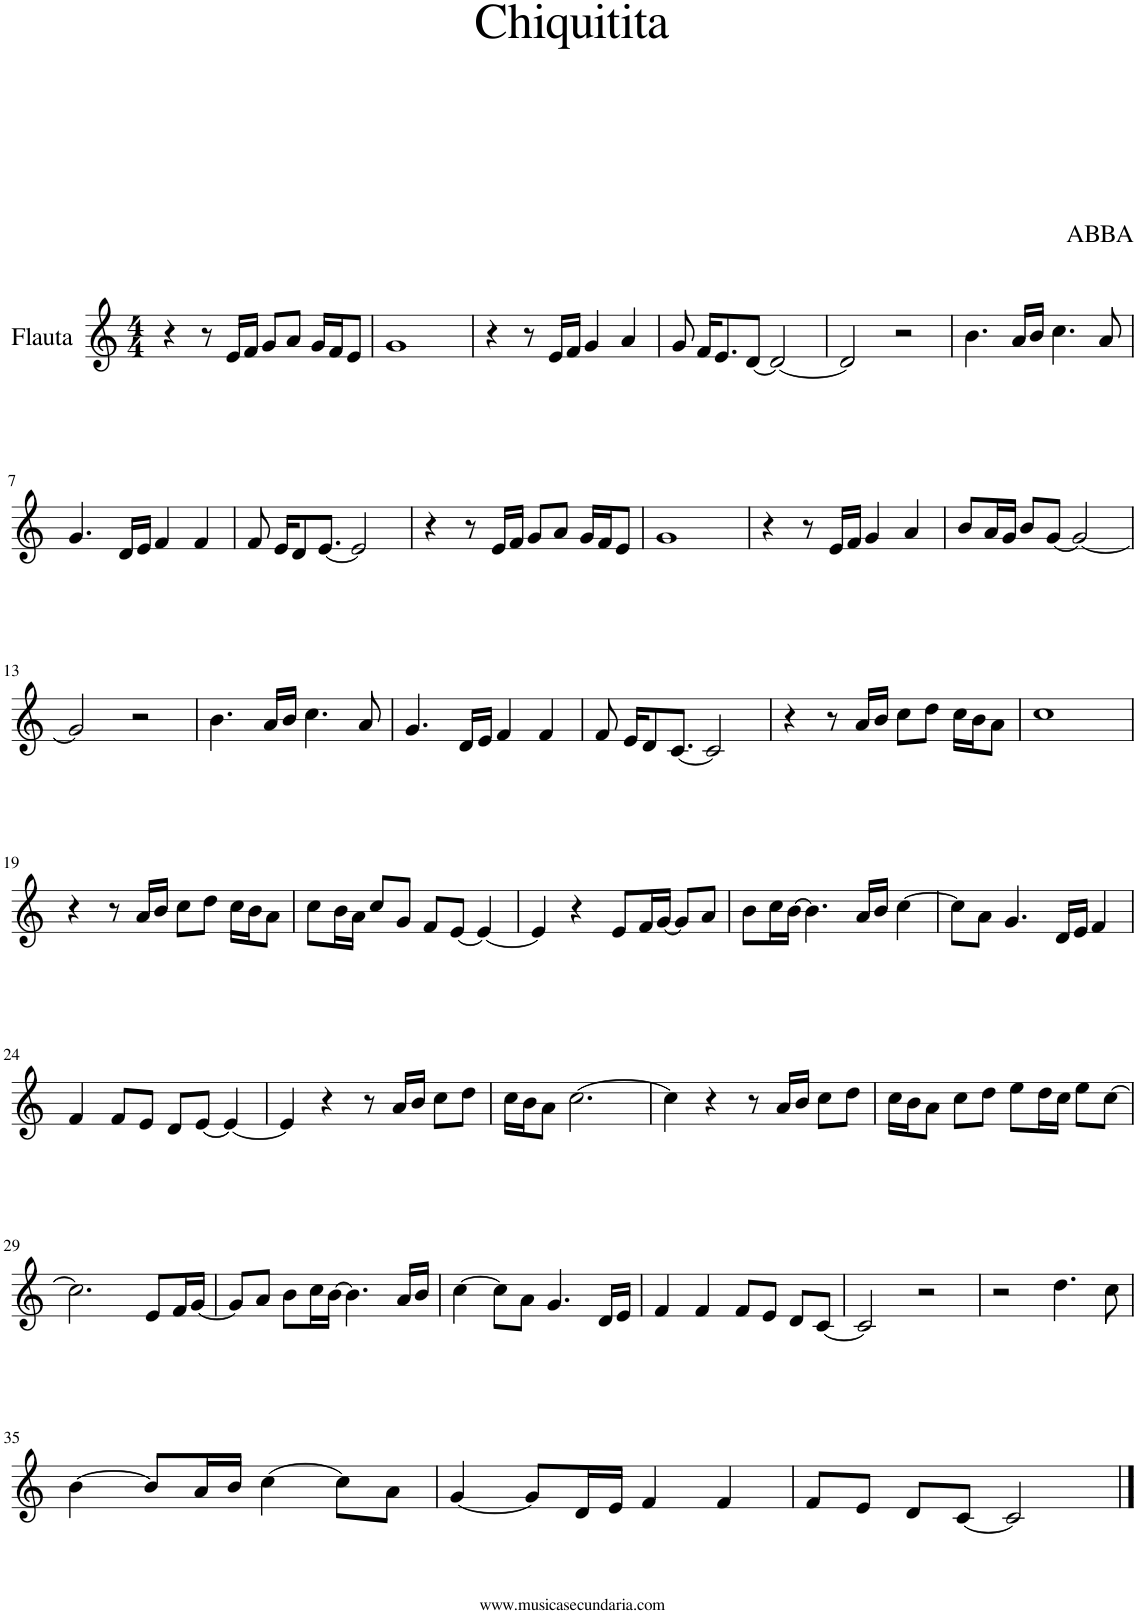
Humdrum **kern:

**kern
*part1
*staff1
*I"Flauta
*I'Fl
*clefG2
*k[]
*M4/4
=1
4r
8r
16e/LL
16f/JJ
8g/L
8a/J
16g/LL
16f/J
8e/J
=2
1g
=3
4r
8r
16e/LL
16f/JJ
4g/
4a/
=4
8g/
16f/KL
8.e/
[8d/J
2d/_
=5
2d/]
2r
=6
4.b\
16a/LL
16b/JJ
4.cc\
8a/
!!LO:LB:g=z
=7
4.g/
16d/LL
16e/JJ
4f/
4f/
=8
8f/
16e/KL
8d/
[8.e/J
2e/]
=9
4r
8r
16e/LL
16f/JJ
8g/L
8a/J
16g/LL
16f/J
8e/J
=10
1g
=11
4r
8r
16e/LL
16f/JJ
4g/
4a/
=12
8b/L
16a/L
16g/JJ
8b/L
[8g/J
2g/_
!!LO:LB:g=z
=13
2g/]
2r
=14
4.b\
16a/LL
16b/JJ
4.cc\
8a/
=15
4.g/
16d/LL
16e/JJ
4f/
4f/
=16
8f/
16e/KL
8d/
[8.c/J
2c/]
=17
4r
8r
16a/LL
16b/JJ
8cc\L
8dd\J
16cc\LL
16b\J
8a\J
=18
1cc
!!LO:LB:g=z
=19
4r
8r
16a/LL
16b/JJ
8cc\L
8dd\J
16cc\LL
16b\J
8a\J
=20
8cc\L
16b\L
16a\JJ
8cc/L
8g/J
8f/L
[8e/J
4e/_
=21
4e/]
4r
8e/L
16f/L
[16g/JJ
8g/L]
8a/J
=22
8b\L
16cc\L
[16b\JJ
4.b\]
16a/LL
16b/JJ
[4cc\
=23
8cc\L]
8a\J
4.g/
16d/LL
16e/JJ
4f/
!!LO:LB:g=z
=24
4f/
8f/L
8e/J
8d/L
[8e/J
4e/_
=25
4e/]
4r
8r
16a/LL
16b/JJ
8cc\L
8dd\J
=26
16cc\LL
16b\J
8a\J
[2.cc\
=27
4cc\]
4r
8r
16a/LL
16b/JJ
8cc\L
8dd\J
=28
16cc\LL
16b\J
8a\J
8cc\L
8dd\J
8ee\L
16dd\L
16cc\JJ
8ee\L
[8cc\J
!!LO:LB:g=z
=29
2.cc\]
8e/L
16f/L
[16g/JJ
=30
8g/L]
8a/J
8b\L
16cc\L
[16b\JJ
4.b\]
16a/LL
16b/JJ
=31
[4cc\
8cc\L]
8a\J
4.g/
16d/LL
16e/JJ
=32
4f/
4f/
8f/L
8e/J
8d/L
[8c/J
=33
2c/]
2r
=34
2r
4.dd\
8cc\
!!LO:LB:g=z
=35
[4b\
8b/L]
16a/L
16b/JJ
[4cc\
8cc\L]
8a\J
=36
[4g/
8g/L]
16d/L
16e/JJ
4f/
4f/
=37
8f/L
8e/J
8d/L
[8c/J
2c/]
==
*-
